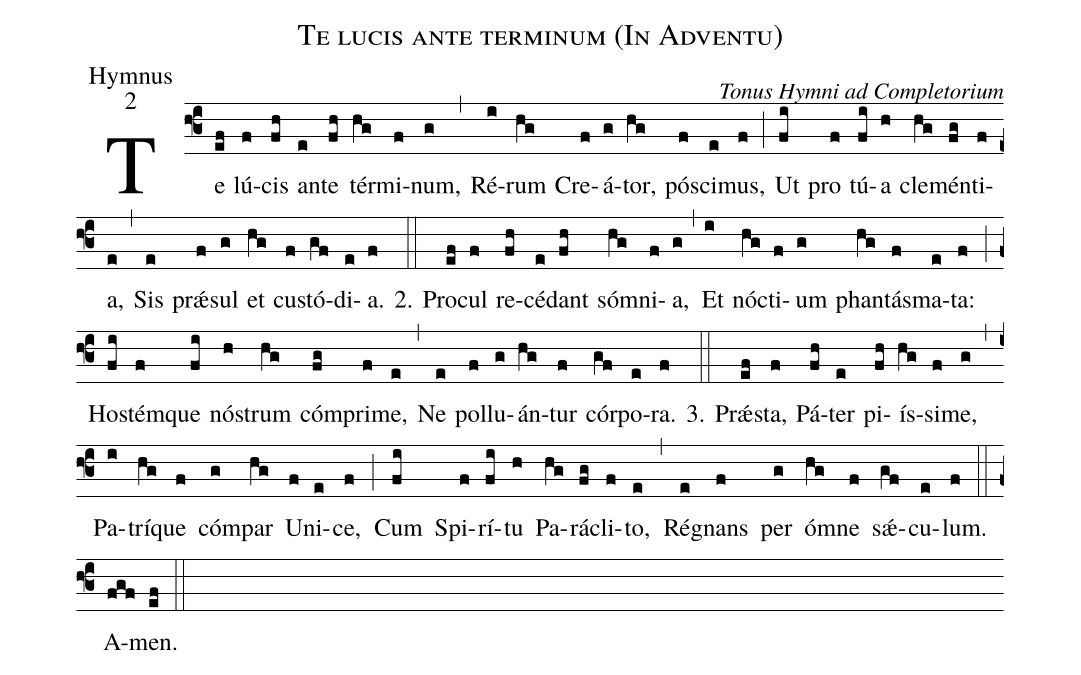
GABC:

name:Te lucis ante terminum (In Adventu);
office-part:Hymnus;
mode:2;
commentary:Tonus Hymni ad Completorium;
%%
(f3)Te(ef) lú(f)cis(fh) an(e)te(fh) tér(hg)mi(f)num,(g) (,) Ré(i)rum(hg) Cre(f)á(g)tor,(hg) pó(f)sci(e)mus,(f) (;) Ut(fi) pro(f) tú(fi)a(h) cle(hg)mén(fg)ti(f)a,(e) (,) Sis(e) prǽ(f)sul(g) et(hg) cu(f)stó(gf)di(e)a.(f) {2}.(::) Pro(ef)cul(f) re(fh)cé(e)dant(fh) sóm(hg)ni(f)a,(g) (,) Et(i) nó(hg)cti(f)um(g) phan(hg)tás(f)ma(e)ta:(f) (;) Ho(fi)stém(f)que(fi) nó(h)strum(hg) cóm(fg)pri(f)me,(e) (,) Ne(e) pol(f)lu(g)án(hg)tur(f) cór(gf)po(e)ra.(f) {3}.(::) Pr{ǽ}(ef)sta,(f) Pá(fh)ter(e) pi(fh)ís(hg)si(f)me,(g) (,) Pa(i)trí(hg)que(f) cóm(g)par(hg) U(f)ni(e)ce,(f) (;) Cum(fi) Spi(f)rí(fi)tu(h) Pa(hg)rá(fg)cli(f)to,(e) (,) Ré(e)gnans(f) per(g) óm(hg)ne(f) sǽ(gf)cu(e)lum.(f) (::) A(fgf)men.(ef) (::)
